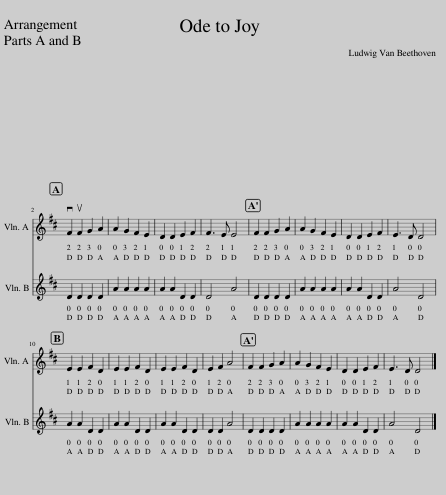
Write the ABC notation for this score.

X:1
%%score 1 2 3
L:1/8
M:4/4
I:linebreak $
K:D
V:1 treble
V:2 treble
V:3 perc stafflines=1
K:none
V:1
 z8 |$ !^!vF2 !^!uF2 !^!G2 !^!A2 | !^!A2 !^!G2 !^!F2 !^!E2 | !^!D2 !^!D2 !^!E2 !^!F2 | !^!F3 !^!E !^!E4 | %5
 !^!F2 !^!F2 !^!G2 !^!A2 | !^!A2 !^!G2 !^!F2 !^!E2 | !^!D2 !^!D2 !^!E2 !^!F2 | !^!E3 !^!D !^!D4 |$ !^!E2 !^!E2 !^!F2 !^!D2 | %10
 !^!E2 !^!E2 !^!F2 !^!D2 | !^!E2 !^!E2 !^!F2 !^!D2 | !^!E2 !^!F2 !^!A4 | !^!F2 !^!F2 !^!G2 !^!A2 | !^!A2 !^!G2 !^!F2 !^!E2 | %15
 !^!D2 !^!D2 !^!E2 !^!F2 | !^!E3 !^!D !^!D4 |] %17
V:2
 z8 |$ !^!D2 !^!D2 !^!D2 !^!D2 | !^!A2 !^!A2 !^!A2 !^!A2 | !^!A2 !^!A2 !^!D2 !^!D2 | !^!D4 !^!A4 | %5
 !^!D2 !^!D2 !^!D2 !^!D2 | !^!A2 !^!A2 !^!A2 !^!A2 | !^!A2 !^!A2 !^!D2 !^!D2 | !^!A4 !^!D4 |$ !^!A2 !^!A2 !^!D2 !^!D2 | %10
 !^!A2 !^!A2 !^!D2 !^!D2 | !^!A2 !^!A2 !^!D2 !^!D2 | !^!D2 !^!D2 !^!A4 | !^!D2 !^!D2 !^!D2 !^!D2 | !^!A2 !^!A2 !^!A2 !^!A2 | %15
 !^!A2 !^!A2 !^!D2 !^!D2 | !^!A4 !^!D4 |] %17
V:3
[K:C] F2 D2 D2 D2 |$ F2 D2 D2 D2 | F2 D2 D2 D2 | F2 D2 D2 D2 | F2 D2 D2 D2 | %5
 F2 D2 D2 D2 | F2 D2 D2 D2 | F2 D2 D2 D2 | F2 D2 D2 D2 |$ F2 D2 D2 D2 | %10
 F2 D2 D2 D2 | F2 D2 D2 D2 | F2 D2 D2 D2 | F2 D2 D2 D2 | F2 D2 D2 D2 | %15
 F2 D2 D2 D2 | F2 D2 D2 D2 |] %17
